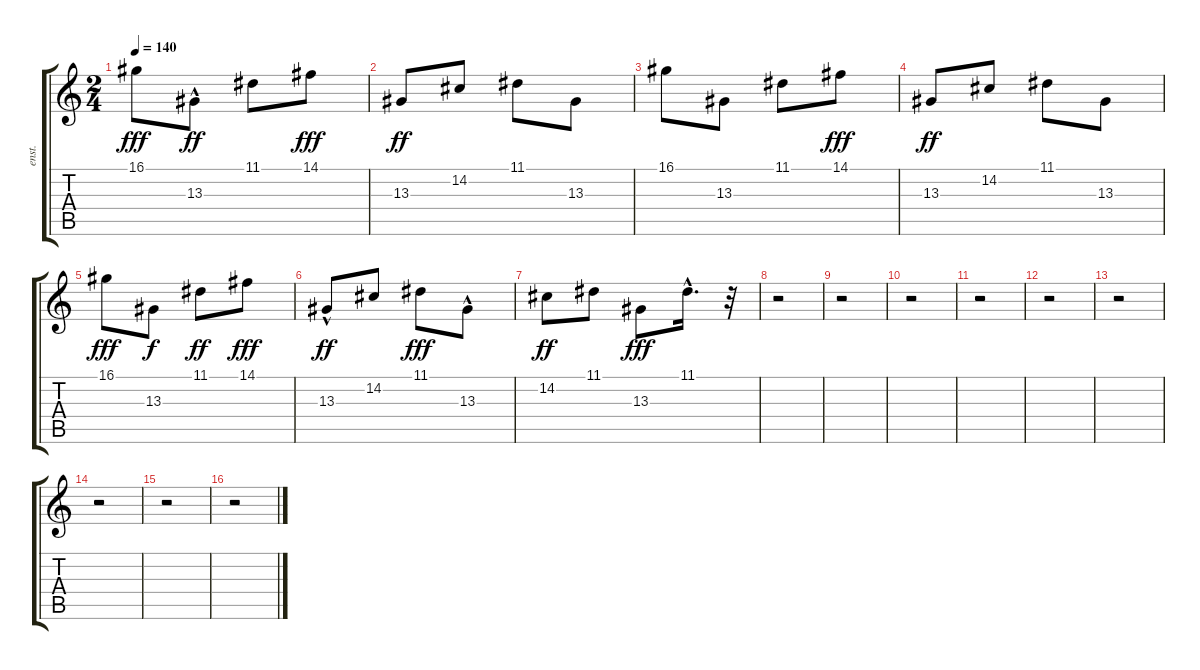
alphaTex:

\track ("enst." "enst.") {instrument lead1square}
\staff {score tabs}
\tuning (E4 B3 G3 D3 A2 E2) {hide}
\ts (2 4)
\tempo 140
\clef g2
\ks c
16.1.8{dy fff} 13.3{hac}.8{dy ff} 11.1.8 14.1.8{dy fff} |
13.3.8{dy ff} 14.2.8 11.1.8 13.3.8 |
16.1.8 13.3.8 11.1.8 14.1.8{dy fff} |
13.3.8{dy ff} 14.2.8 11.1.8 13.3.8 |
16.1.8{dy fff} 13.3.8{dy f} 11.1.8{dy ff} 14.1.8{dy fff} |
13.3{hac}.8{dy ff} 14.2.8 11.1.8{dy fff} 13.3{hac}.8 |
14.2.8{dy ff} 11.1.8 13.3.8{dy fff} 11.1{hac}.16{d} r.32 |
r.2 |
r.2 |
r.2 |
r.2 |
r.2 |
r.2 |
r.2 |
r.2 |
r.2
